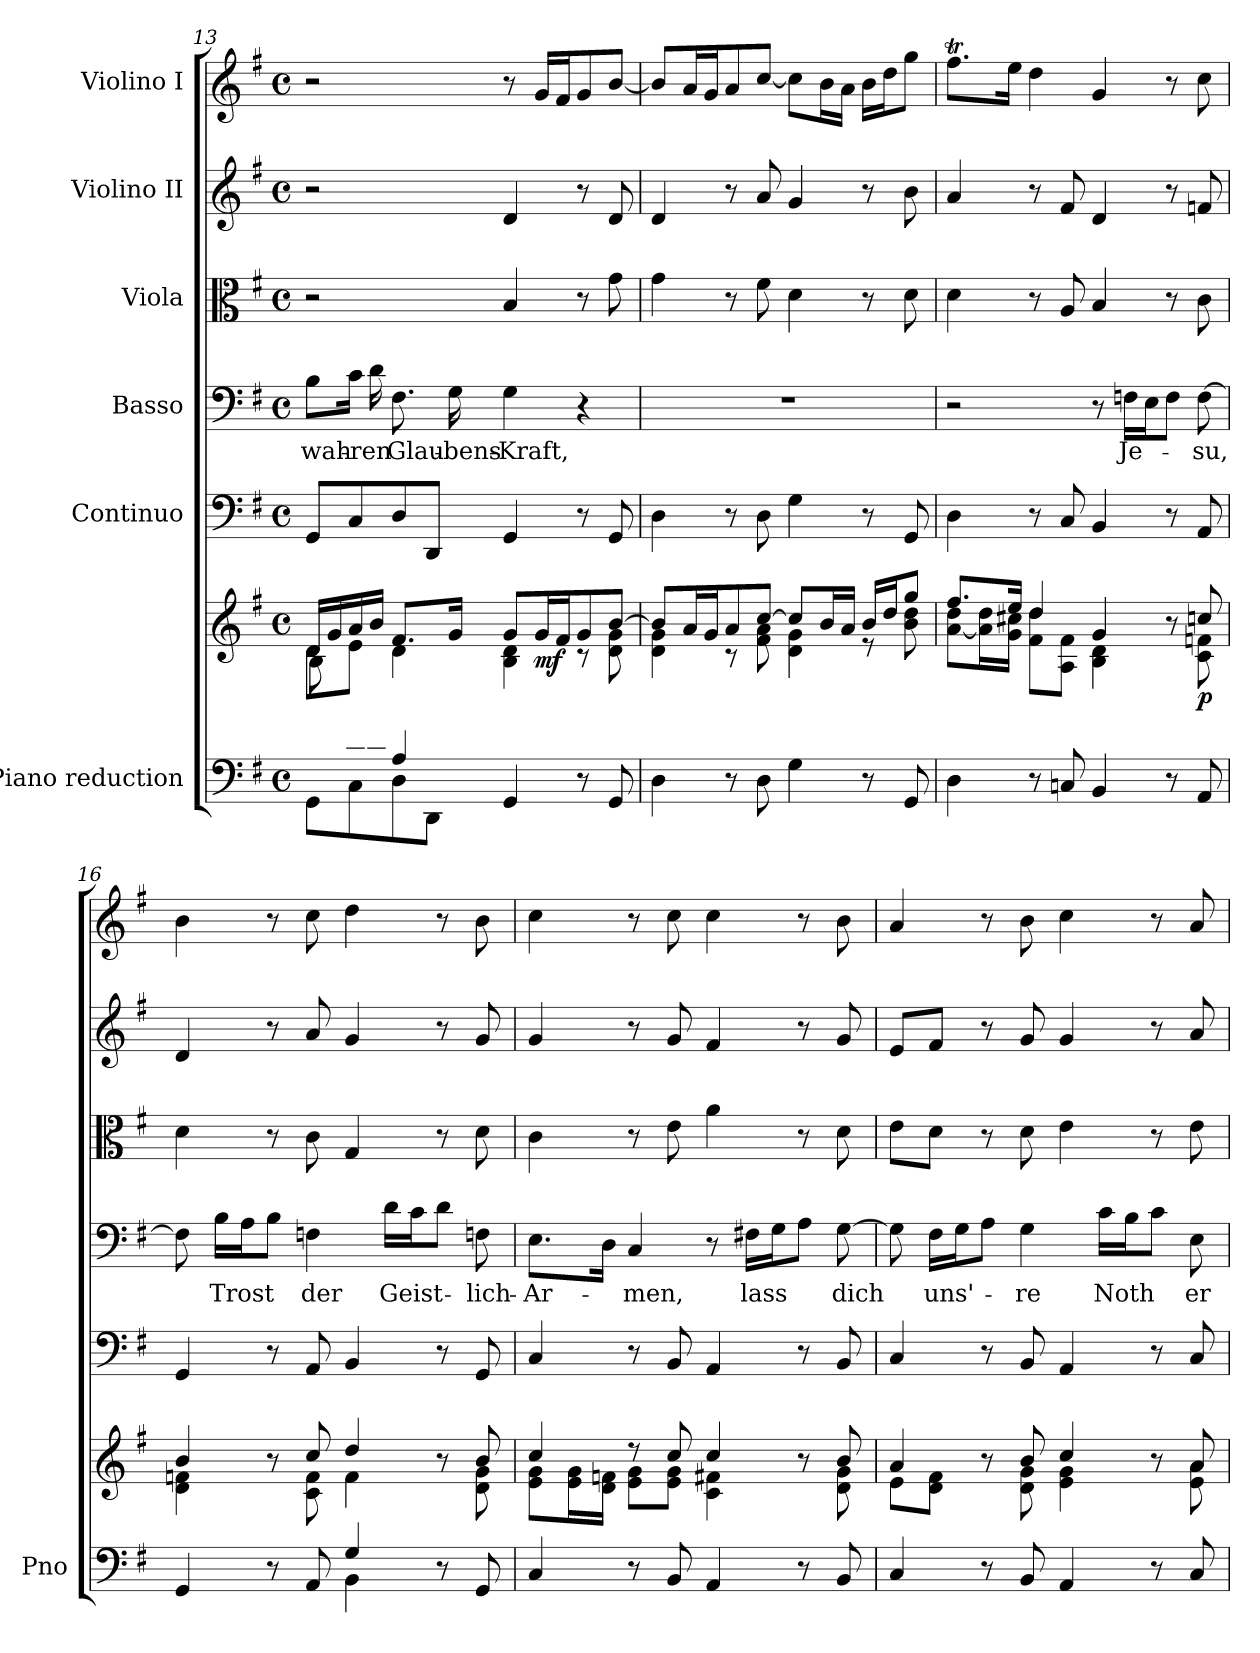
**kern	**kern	**dynam	**kern	**kern	**text	**kern	**dynam	**kern	**dynam	**kern	**dynam
*part6	*part6	*part6	*part5	*part4	*part4	*part3	*part3	*part2	*part2	*part1	*part1
*staff7	*staff6	*staff6/7	*staff5	*staff4	*staff4	*staff3	*staff3	*staff2	*staff2	*staff1	*staff1
*I"Piano reduction	*	*	*I"Continuo	*I"Basso	*	*I"Viola	*	*I"Violino II	*	*I"Violino I	*
*I'Pno	*	*	*	*	*	*	*	*	*	*	*
*clefF4	*clefG2	*	*clefF4	*clefF4	*	*clefC3	*	*clefG2	*	*clefG2	*
*k[f#]	*k[f#]	*	*k[f#]	*k[f#]	*	*k[f#]	*	*k[f#]	*	*k[f#]	*
*M4/4	*M4/4	*	*M4/4	*M4/4	*	*M4/4	*	*M4/4	*	*M4/4	*
*met(c)	*met(c)	*	*met(c)	*met(c)	*	*met(c)	*	*met(c)	*	*met(c)	*
=13	=13	=13	=13	=13	=13	=13	=13	=13	=13	=13	=13
*^	*^	*	*	*	*	*	*	*	*	*	*
*	*	*	*^	*	*	*	*	*	*	*	*	*	*
!	!	!	!	!	!	!	!	!LO:LY:b	!	!	!	!	!	!
8ryy	8GG\L	16d/LL	8d\L	8B\L	.	8GG/L	8B\L	wah-	2r	.	2r	.	2r	.
.	.	16g/	.	.	.	.	.	.	.	.	.	.	.	.
16c/L	8C\	16a/	8e\J	2..ryy	.	8C/	16c\Jk	.	.	.	.	.	.	.
!	!	!	!	!	!	!	!	!LO:LY:b	!	!	!	!	!	!
16d/JJ	.	16b/JJ	.	.	.	.	16d\	-ren	.	.	.	.	.	.
!	!	!	!	!	!	!	!	!LO:LY:b	!	!	!	!	!	!
4A/	8D\	8.f#/L	4d\	.	.	8D/	8.F#\	Glau-	.	.	.	.	.	.
.	8DD\J	.	.	.	.	8DD/J	.	.	.	.	.	.	.	.
!	!	!	!	!	!	!	!	!LO:LY:b	!	!	!	!	!	!
.	.	16g/Jk	.	.	.	.	16G\	-bens-	.	.	.	.	.	.
!	!	!	!	!	!	!	!	!LO:LY:b	!	!LO:DY:b	!	!LO:DY:b	!	!
4GG/	2ryy	8g/L	4B\ 4d\	.	.	4GG/	4G\	-Kraft,	4B/	other-dynamics	4d/	other-dynamics	8r	.
!	!	!	!	!	!LO:DY:b	!	!	!	!	!	!	!	!	!LO:DY:b
.	.	16g/L	.	.	mf	.	.	.	.	.	.	.	16g/LL	other-dynamics
.	.	16f#/J	.	.	.	.	.	.	.	.	.	.	16f#/J	.
8r	.	8g/	8r	.	.	8r	4r	.	8r	.	8r	.	8g/	.
8GG/	.	[8b/J	8d\ 8g\	.	.	8GG/	.	.	8g\	.	8d/	.	[8b/J	.
*v	*v	*	*	*	*	*	*	*	*	*	*	*	*	*
*	*	*v	*v	*	*	*	*	*	*	*	*	*	*
=14	=14	=14	=14	=14	=14	=14	=14	=14	=14	=14	=14	=14
4D\	8b/L]	4d\ 4g\	.	4D\	1r	.	4g\	.	4d/	.	8b/L]	.
.	16a/L	.	.	.	.	.	.	.	.	.	16a/L	.
.	16g/J	.	.	.	.	.	.	.	.	.	16g/J	.
8r	8a/	8r	.	8r	.	.	8r	.	8r	.	8a/	.
8D\	[8cc/J	8f#\ 8a\	.	8D\	.	.	8f#\	.	8a/	.	[8cc/J	.
4G\	8cc/L]	4d\ 4g\	.	4G\	.	.	4d\	.	4g/	.	8cc\L]	.
.	16b/L	.	.	.	.	.	.	.	.	.	16b\L	.
.	16a/JJ	.	.	.	.	.	.	.	.	.	16a\JJ	.
8r	16b/LL	8r	.	8r	.	.	8r	.	8r	.	16b\LL	.
.	16dd/J	.	.	.	.	.	.	.	.	.	16dd\J	.
8GG/	8gg/J	8b\ 8dd\	.	8GG/	.	.	8d\	.	8b\	.	8gg\J	.
!!LO:LB:g=z
=15	=15	=15	=15	=15	=15	=15	=15	=15	=15	=15	=15	=15
4D\	8.ff#/L	[8a\ 8dd\L	.	4D\	2r	.	4d\	.	4a/	.	8.ff#t\L	.
.	.	16a\] 16dd\L	.	.	.	.	.	.	.	.	.	.
.	16ee/Jk	16g\ 16cc#X\JJ	.	.	.	.	.	.	.	.	16ee\Jk	.
8r	4dd/	8f#\ 8dd\L	.	8r	.	.	8r	.	8r	.	4dd\	.
8Cn/	.	8A\ 8f#\J	.	8C/	.	.	8A/	.	8f#/	.	.	.
4BB/	4g/	4B\ 4d\	.	4BB/	8r	.	4B/	.	4d/	.	4g/	.
!	!	!	!	!	!	!LO:LY:b	!	!	!	!	!	!
.	.	.	.	.	16Fn\LL	Je-	.	.	.	.	.	.
.	.	.	.	.	16E\J	.	.	.	.	.	.	.
8r	8r	8ryy	.	8r	8F\J	.	8r	.	8r	.	8r	.
!	!	!	!LO:DY:b	!	!	!LO:LY:b	!	!LO:DY:b	!	!LO:DY:b	!	!LO:DY:b
8AA/	8ccn/	8c\ 8fn\	p	8AA/	[8F\	-su,	8c\	other-dynamics	8fn/	other-dynamics	8cc\	other-dynamics
=16	=16	=16	=16	=16	=16	=16	=16	=16	=16	=16	=16	=16
*^	*	*	*	*	*	*	*	*	*	*	*	*
4GG/	2ryy	4b/	4d\ 4fn\	.	4GG/	8F\]	.	4d\	.	4d/	.	4b\	.
!	!	!	!	!	!	!	!LO:LY:b	!	!	!	!	!	!
.	.	.	.	.	.	16B\LL	Trost	.	.	.	.	.	.
.	.	.	.	.	.	16A\J	.	.	.	.	.	.	.
8r	.	8r	8ryy	.	8r	8B\J	.	8r	.	8r	.	8r	.
!	!	!	!	!	!	!	!LO:LY:b	!	!	!	!	!	!
8AA/	.	8cc/	8c\ 8f\	.	8AA/	4Fn\	der	8c\	.	8a/	.	8cc\	.
4G/	4BB\	4dd/	4f\	.	4BB/	.	.	4G/	.	4g/	.	4dd\	.
!	!	!	!	!	!	!	!LO:LY:b	!	!	!	!	!	!
.	.	.	.	.	.	16d\LL	Geist-	.	.	.	.	.	.
.	.	.	.	.	.	16c\J	.	.	.	.	.	.	.
8r	4ryy	8r	8ryy	.	8r	8d\J	.	8r	.	8r	.	8r	.
!	!	!	!	!	!	!	!LO:LY:b	!	!	!	!	!	!
8GG/	.	8b/	8d\ 8g\	.	8GG/	8Fn\	-lich-	8d\	.	8g/	.	8b\	.
*v	*v	*	*	*	*	*	*	*	*	*	*	*	*
=17	=17	=17	=17	=17	=17	=17	=17	=17	=17	=17	=17	=17
!	!	!	!	!	!	!LO:LY:b	!	!	!	!	!	!
4C/	4cc/	8e\ 8g\L	.	4C/	8.E\L	-Ar-	4c\	.	4g/	.	4cc\	.
.	.	16e\ 16g\L	.	.	.	.	.	.	.	.	.	.
.	.	16d\ 16fn\JJ	.	.	16D\Jk	.	.	.	.	.	.	.
!	!	!	!	!	!	!LO:LY:b	!	!	!	!	!	!
8r	8r	8e\ 8g\L	.	8r	4C/	-men,	8r	.	8r	.	8r	.
8BB/	8cc/	8e\ 8g\J	.	8BB/	.	.	8e\	.	8g/	.	8cc\	.
4AA/	4cc/	4c\ 4f#X\	.	4AA/	8r	.	4a\	.	4f#/	.	4cc\	.
!	!	!	!	!	!	!LO:LY:b	!	!	!	!	!	!
.	.	.	.	.	16F#X\LL	lass	.	.	.	.	.	.
.	.	.	.	.	16G\J	.	.	.	.	.	.	.
8r	8r	8ryy	.	8r	8A\J	.	8r	.	8r	.	8r	.
!	!	!	!	!	!	!LO:LY:b	!	!	!	!	!	!
8BB/	8b/	8d\ 8g\	.	8BB/	[8G\	dich	8d\	.	8g/	.	8b\	.
=18	=18	=18	=18	=18	=18	=18	=18	=18	=18	=18	=18	=18
4C/	4a/	8e\L	.	4C/	8G\]	.	8e\L	.	8e/L	.	4a/	.
!	!	!	!	!	!	!LO:LY:b	!	!	!	!	!	!
.	.	8d\ 8f#\J	.	.	16F#\LL	uns'-	8d\J	.	8f#/J	.	.	.
.	.	.	.	.	16G\J	.	.	.	.	.	.	.
8r	8r	8ryy	.	8r	8A\J	.	8r	.	8r	.	8r	.
!	!	!	!	!	!	!LO:LY:b	!	!	!	!	!	!
8BB/	8b/	8d\ 8g\	.	8BB/	4G\	-re	8d\	.	8g/	.	8b\	.
4AA/	4cc/	4e\ 4g\	.	4AA/	.	.	4e\	.	4g/	.	4cc\	.
!	!	!	!	!	!	!LO:LY:b	!	!	!	!	!	!
.	.	.	.	.	16c\LL	Noth	.	.	.	.	.	.
.	.	.	.	.	16B\J	.	.	.	.	.	.	.
8r	8r	8ryy	.	8r	8c\J	.	8r	.	8r	.	8r	.
!	!	!	!	!	!	!LO:LY:b	!	!	!	!	!	!
8C/	8a/	8e\ 8a\	.	8C/	8E\	er-	8e\	.	8a/	.	8a/	.
*	*v	*v	*	*	*	*	*	*	*	*	*	*
=	=	=	=	=	=	=	=	=	=	=	=
*-	*-	*-	*-	*-	*-	*-	*-	*-	*-	*-	*-
